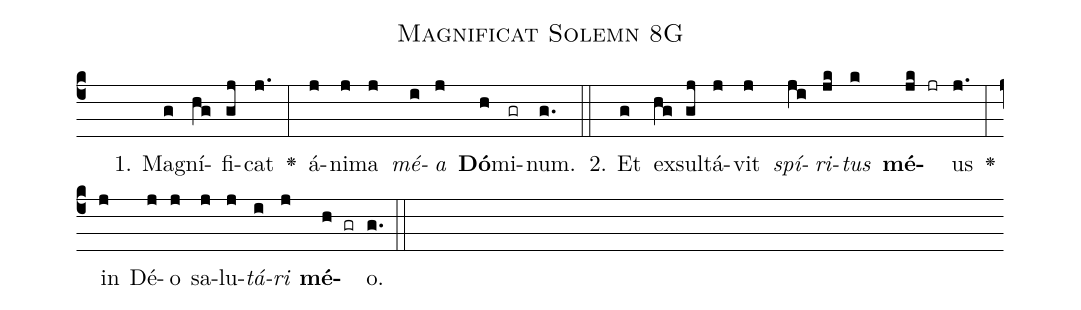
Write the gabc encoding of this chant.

name: Magnificat Solemn 8G;
office-part: Magnificat;
%%
% The syntax in this part is called gabc. Please refer to http://home.gna.org/gregorio/gabc/#basis

(c4)()() 1. M{a}(g)gní(hg)fi(gj)cat(j.) <v>\greheightstar</v>(:) á(j)ni(j)ma(j) <i>mé</i>(i)<i>a</i>(j) <b>Dó</b>(h)mi(gr)num.(g.) (::)
2. Et(g) ex(hg)sul(gj)tá(j)vit(j) <i>spí</i>(ji)<i>ri</i>(jk)<i>tus</i>(k) <b>mé</b>(jk jr)us(j.) <v>\greheightstar</v>(:) in(j) Dé(j)o(j) sa(j)lu(j)<i>tá</i>(i)<i>ri</i>(j) <b>mé</b>(h gr)o.(g.) (::)

%E(j) u(j) o(i) u(j) a(h) e.(g.) (::)

%Mediant of 1 accent with 3 preperatory syllables
%Termination of 1 accent with 2 preperatory syllables
